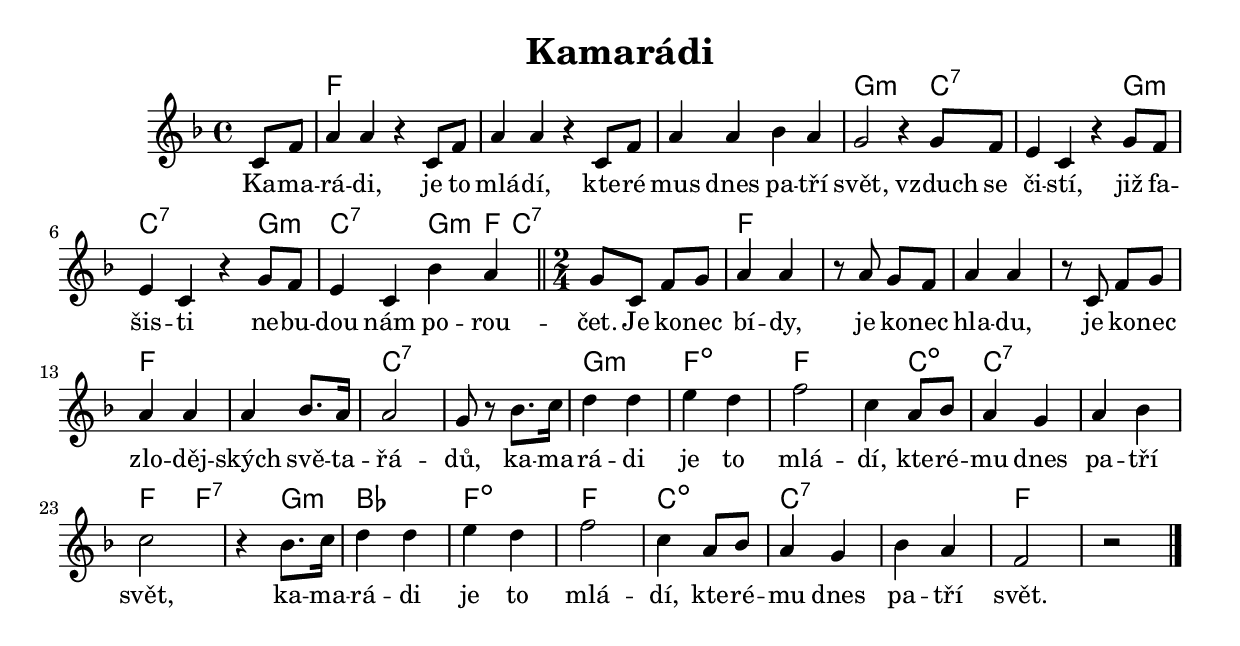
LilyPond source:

\version "2.20.0"
\header {
        title = "Kamarádi"  
}

melody = \relative c' {        
\time 4/4 \key f \major
\partial 4 
c8 f | a4 a r c,8 f | a4 a r c,8 f |
a4 a bes a | g2 r4 g8 f | e4 c r g'8 f |
e4 c r g'8 f | e4 c bes' a \bar "||" 
\time 2/4 
g8 c, f g | a4 a | r8 a g f | a4 a | r8 c, f g |
a4 a | a bes8. a16 | a2 | g8 r bes8. c16 |
d4 d | e d | f2 | c4 a8 bes | a4 g | a bes |
c2 | r4 bes8. c16 | d4 d | e d |
f2 c4 a8 bes | a4 g | bes a | f2 | r
        \bar "|." 
}

text = \lyricmode {
Ka -- ma -- rá -- di, je to mlá -- dí,
kte -- ré mus dnes pa -- tří svět, vzduch se či -- stí, již fa -- šis
-- ti ne -- bu -- dou nám po -- rou -- čet. Je ko -- nec bí -- dy, je
ko -- nec hla -- du, je ko -- nec zlo -- děj -- ských svě -- ta -- řá
-- dů, ka -- ma -- rá -- di je to mlá -- dí, kte -- ré -- mu dnes pa
-- tří svět, ka -- ma -- rá -- di je to mlá -- dí, kte -- ré -- mu dnes pa
-- tří svět.
}

accompaniment =\chordmode {
s4 | f1 | f1 | f1 |
g2:m s4 c2.:7 s4 g:m |
c2:7 s4 g:m | c2:7 g4:m f8 c:7 |
c2:7 f1 f f c:7 g2:m | f2:dim | f2. c4:dim |
c1:7 | f4. f8:7 | s4 g:m | bes2 f:dim |
f c:dim | c1:7 f2
		}

\score {
<<
         \new ChordNames {
             \set chordChanges = ##t
              \accompaniment
            }

          \new Voice = "one" { \autoBeamOn \melody }
          \new Lyrics \lyricsto "one" \text
       >>
        \midi  { \tempo 4 =150 }
        \layout { linewidth = 18.0\cm  }
}
